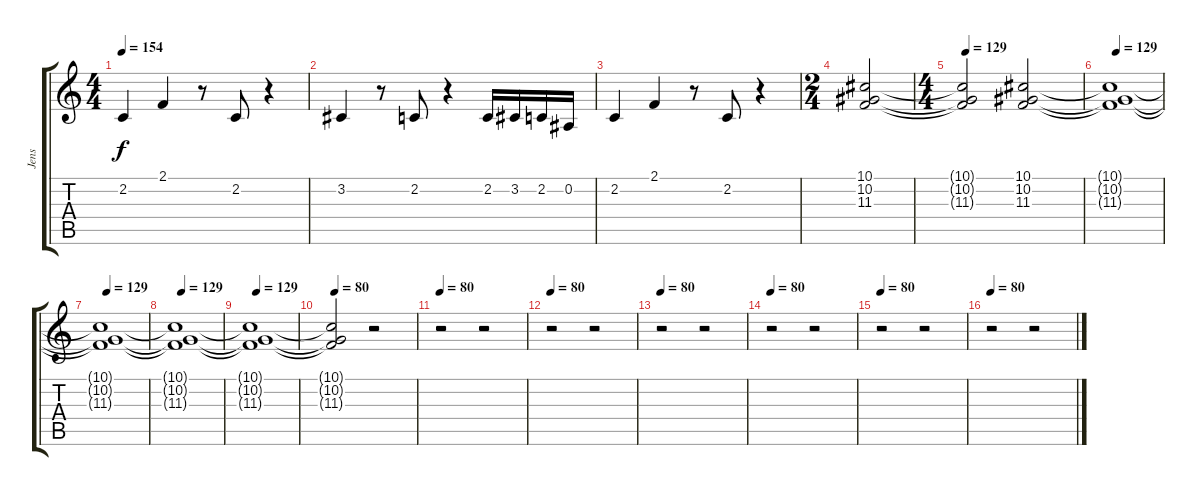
\track ("Jens" "Jens") {instrument fx4atmosphere}
\staff {score tabs}
\tuning (Eb4 Bb3 Gb3 Db3 Ab2 Eb2) {hide}
\ts (4 4)
\tempo 154
\clef g2
\ks c
2.2.4{dy f} 2.1.4 r.8 2.2.8 r.4 |
3.2.4 r.8 2.2.8 r.4 2.2.16 3.2.16 2.2.16 0.2.16 |
2.2.4 2.1.4 r.8 2.2.8 r.4 |
\ts (2 4)
(10.1 10.2 11.3).2 |
\ts (4 4)
\tempo 129
(10.1{t} 10.2{t} 11.3{t}).2 (10.1 10.2 11.3).2 |
\tempo 129
(10.1{t} 10.2{t} 11.3{t}).1 |
\tempo 129
(10.1{t} 10.2{t} 11.3{t}).1 |
\tempo 129
(10.1{t} 10.2{t} 11.3{t}).1 |
\tempo 129
(10.1{t} 10.2{t} 11.3{t}).1 |
\tempo 80
(10.1{t} 10.2{t} 11.3{t}).2 r.2 |
\tempo 80
r.2 r.2 |
\tempo 80
r.2 r.2 |
\tempo 80
r.2 r.2 |
\tempo 80
r.2 r.2 |
\tempo 80
r.2 r.2 |
\tempo 80
r.2 r.2
